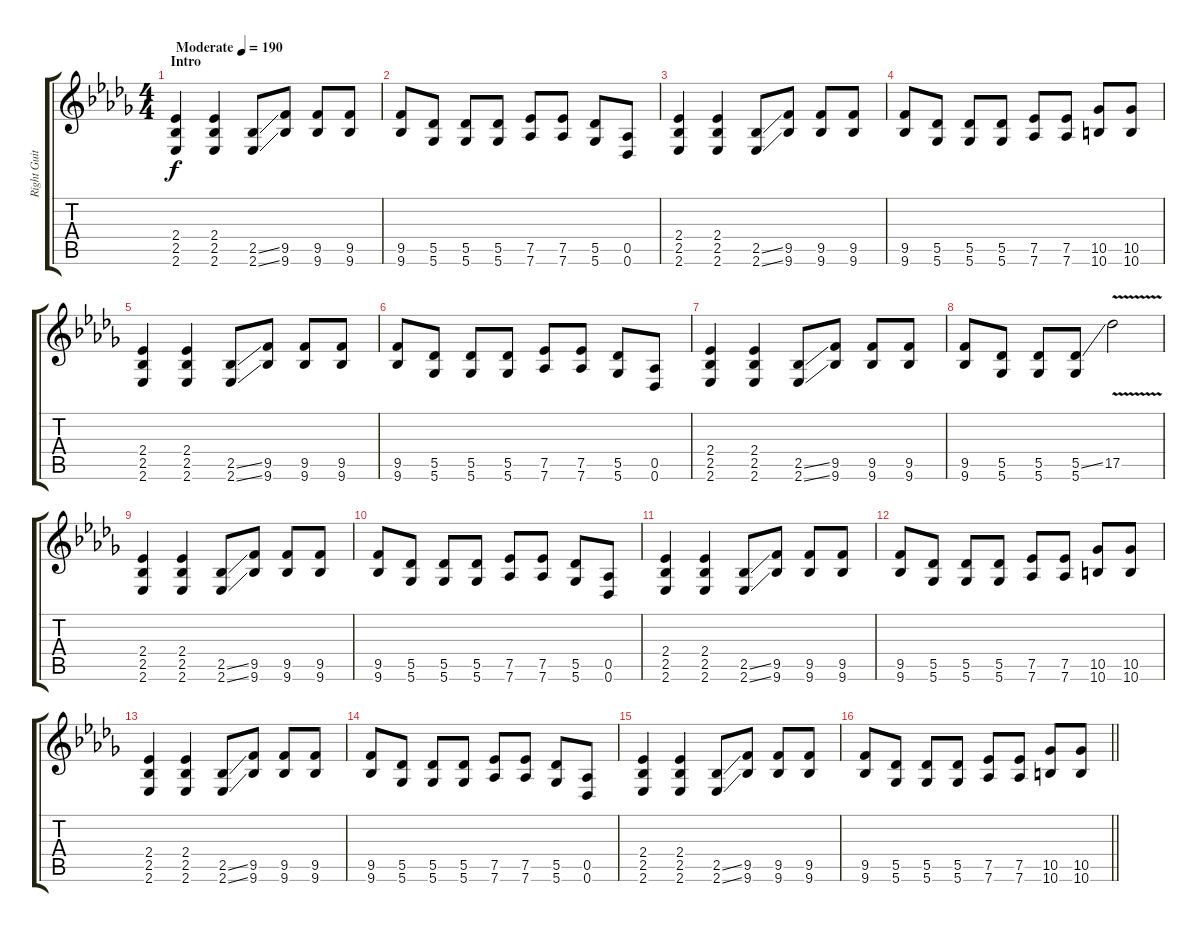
\track ("Right Guitar" "Right Guit") {instrument distortionguitar}
\staff {score tabs}
\tuning (Eb4 Bb3 Gb3 Db3 Ab2 Db2) {hide}
\ts (4 4)
\section ("" "Intro")
\tempo (190 "Moderate")
\clef g2
\ks db
(2.4 2.5 2.6).4{dy f instrument distortionguitar} (2.4 2.5 2.6).4 (2.5{ss} 2.6{ss}).8 (9.5 9.6).8 (9.5 9.6).8 (9.5 9.6).8 |
(9.5 9.6).8 (5.5 5.6).8 (5.5 5.6).8 (5.5 5.6).8 (7.5 7.6).8 (7.5 7.6).8 (5.5 5.6).8 (0.5 0.6).8 |
(2.4 2.5 2.6).4 (2.4 2.5 2.6).4 (2.5{ss} 2.6{ss}).8 (9.5 9.6).8 (9.5 9.6).8 (9.5 9.6).8 |
(9.5 9.6).8 (5.5 5.6).8 (5.5 5.6).8 (5.5 5.6).8 (7.5 7.6).8 (7.5 7.6).8 (10.5 10.6).8 (10.5 10.6).8 |
(2.4 2.5 2.6).4 (2.4 2.5 2.6).4 (2.5{ss} 2.6{ss}).8 (9.5 9.6).8 (9.5 9.6).8 (9.5 9.6).8 |
(9.5 9.6).8 (5.5 5.6).8 (5.5 5.6).8 (5.5 5.6).8 (7.5 7.6).8 (7.5 7.6).8 (5.5 5.6).8 (0.5 0.6).8 |
(2.4 2.5 2.6).4 (2.4 2.5 2.6).4 (2.5{ss} 2.6{ss}).8 (9.5 9.6).8 (9.5 9.6).8 (9.5 9.6).8 |
(9.5 9.6).8 (5.5 5.6).8 (5.5 5.6).8 (5.5{ss} 5.6).8 17.5{v}.2 |
(2.4 2.5 2.6).4 (2.4 2.5 2.6).4 (2.5{ss} 2.6{ss}).8 (9.5 9.6).8 (9.5 9.6).8 (9.5 9.6).8 |
(9.5 9.6).8 (5.5 5.6).8 (5.5 5.6).8 (5.5 5.6).8 (7.5 7.6).8 (7.5 7.6).8 (5.5 5.6).8 (0.5 0.6).8 |
(2.4 2.5 2.6).4 (2.4 2.5 2.6).4 (2.5{ss} 2.6{ss}).8 (9.5 9.6).8 (9.5 9.6).8 (9.5 9.6).8 |
(9.5 9.6).8 (5.5 5.6).8 (5.5 5.6).8 (5.5 5.6).8 (7.5 7.6).8 (7.5 7.6).8 (10.5 10.6).8 (10.5 10.6).8 |
(2.4 2.5 2.6).4 (2.4 2.5 2.6).4 (2.5{ss} 2.6{ss}).8 (9.5 9.6).8 (9.5 9.6).8 (9.5 9.6).8 |
(9.5 9.6).8 (5.5 5.6).8 (5.5 5.6).8 (5.5 5.6).8 (7.5 7.6).8 (7.5 7.6).8 (5.5 5.6).8 (0.5 0.6).8 |
(2.4 2.5 2.6).4 (2.4 2.5 2.6).4 (2.5{ss} 2.6{ss}).8 (9.5 9.6).8 (9.5 9.6).8 (9.5 9.6).8 |
\barLineRight lightlight
(9.5 9.6).8 (5.5 5.6).8 (5.5 5.6).8 (5.5 5.6).8 (7.5 7.6).8 (7.5 7.6).8 (10.5 10.6).8 (10.5 10.6).8
